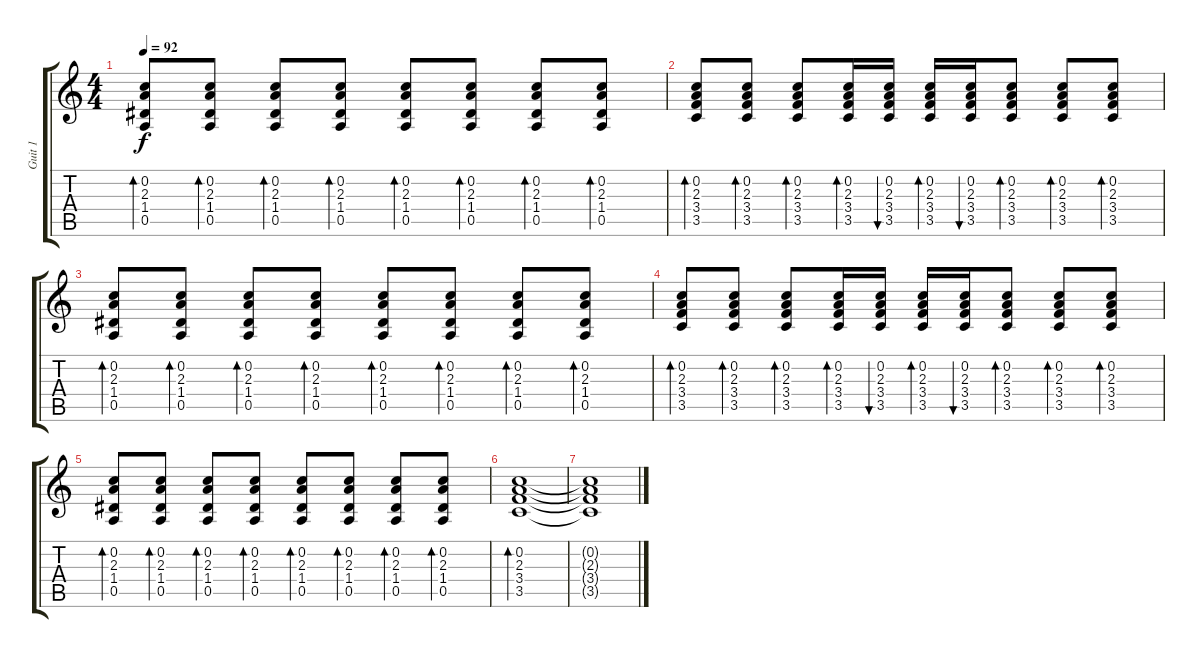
\track ("Guit 1" "Guit 1") {instrument acousticguitarsteel}
\staff {score tabs}
\tuning (F4 C4 G3 D3 A2 E2) {hide}
\ts (4 4)
\tempo 92
\clef g2
\ks c
(0.2 2.3 1.4 0.5).8{bd 30 dy f} (0.2 2.3 1.4 0.5).8{bd 30} (0.2 2.3 1.4 0.5).8{bd 30} (0.2 2.3 1.4 0.5).8{bd 30} (0.2 2.3 1.4 0.5).8{bd 30} (0.2 2.3 1.4 0.5).8{bd 30} (0.2 2.3 1.4 0.5).8{bd 30} (0.2 2.3 1.4 0.5).8{bd 30} |
(0.2 2.3 3.4 3.5).8{bd 30} (0.2 2.3 3.4 3.5).8{bd 30} (0.2 2.3 3.4 3.5).8{bd 30} (0.2 2.3 3.4 3.5).16{bd 30} (0.2 2.3 3.4 3.5).16{bu 30} (0.2 2.3 3.4 3.5).16{bd 30} (0.2 2.3 3.4 3.5).16{bu 30} (0.2 2.3 3.4 3.5).8{bd 30} (0.2 2.3 3.4 3.5).8{bd 30} (0.2 2.3 3.4 3.5).8{bd 30} |
(0.2 2.3 1.4 0.5).8{bd 30} (0.2 2.3 1.4 0.5).8{bd 30} (0.2 2.3 1.4 0.5).8{bd 30} (0.2 2.3 1.4 0.5).8{bd 30} (0.2 2.3 1.4 0.5).8{bd 30} (0.2 2.3 1.4 0.5).8{bd 30} (0.2 2.3 1.4 0.5).8{bd 30} (0.2 2.3 1.4 0.5).8{bd 30} |
(0.2 2.3 3.4 3.5).8{bd 30} (0.2 2.3 3.4 3.5).8{bd 30} (0.2 2.3 3.4 3.5).8{bd 30} (0.2 2.3 3.4 3.5).16{bd 30} (0.2 2.3 3.4 3.5).16{bu 30} (0.2 2.3 3.4 3.5).16{bd 30} (0.2 2.3 3.4 3.5).16{bu 30} (0.2 2.3 3.4 3.5).8{bd 30} (0.2 2.3 3.4 3.5).8{bd 30} (0.2 2.3 3.4 3.5).8{bd 30} |
(0.2 2.3 1.4 0.5).8{bd 30} (0.2 2.3 1.4 0.5).8{bd 30} (0.2 2.3 1.4 0.5).8{bd 30} (0.2 2.3 1.4 0.5).8{bd 30} (0.2 2.3 1.4 0.5).8{bd 30} (0.2 2.3 1.4 0.5).8{bd 30} (0.2 2.3 1.4 0.5).8{bd 30} (0.2 2.3 1.4 0.5).8{bd 30} |
(0.2 2.3 3.4 3.5).1{bd 30 volume 0} |
(0.2{t} 2.3{t} 3.4{t} 3.5{t}).1
